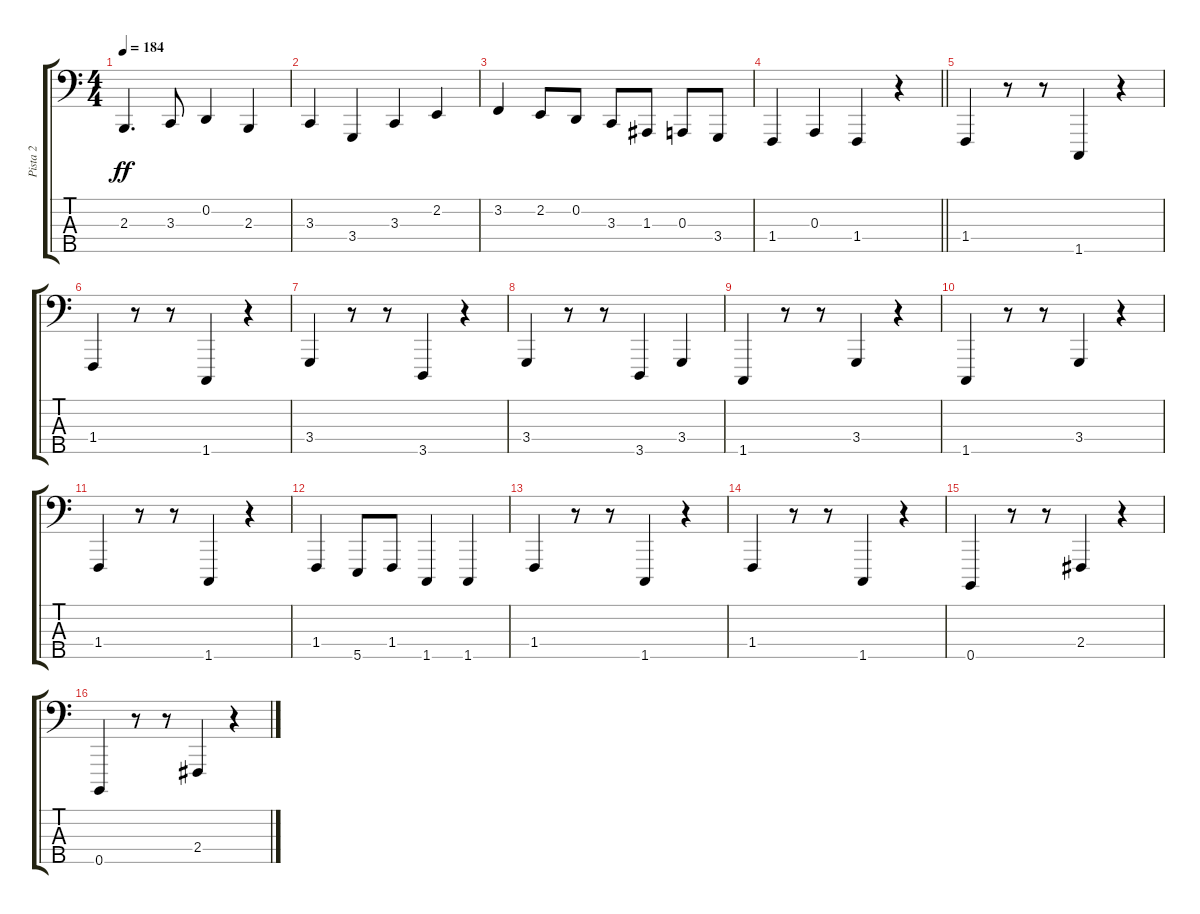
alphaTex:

\track ("Pista 2" "Pista 2") {instrument acousticgrandpiano}
\staff {score tabs}
\tuning (G2 D2 A1 E1 B0) {hide}
\ts (4 4)
\tempo 184
\clef f4
\ks c
2.3.4{d dy ff} 3.3.8 0.2.4 2.3.4 |
3.3.4 3.4.4 3.3.4 2.2.4 |
3.2.4 2.2.8 0.2.8 3.3.8 1.3.8 0.3.8 3.4.8 |
\barLineRight lightlight
1.4.4 0.3.4 1.4.4 r.4 |
1.4.4 r.8 r.8 1.5.4 r.4 |
1.4.4 r.8 r.8 1.5.4 r.4 |
3.4.4 r.8 r.8 3.5.4 r.4 |
3.4.4 r.8 r.8 3.5.4 3.4.4 |
1.5.4 r.8 r.8 3.4.4 r.4 |
1.5.4 r.8 r.8 3.4.4 r.4 |
1.4.4 r.8 r.8 1.5.4 r.4 |
1.4.4 5.5.8 1.4.8 1.5.4 1.5.4 |
1.4.4 r.8 r.8 1.5.4 r.4 |
1.4.4 r.8 r.8 1.5.4 r.4 |
0.5.4 r.8 r.8 2.4.4 r.4 |
0.5.4 r.8 r.8 2.4.4 r.4
